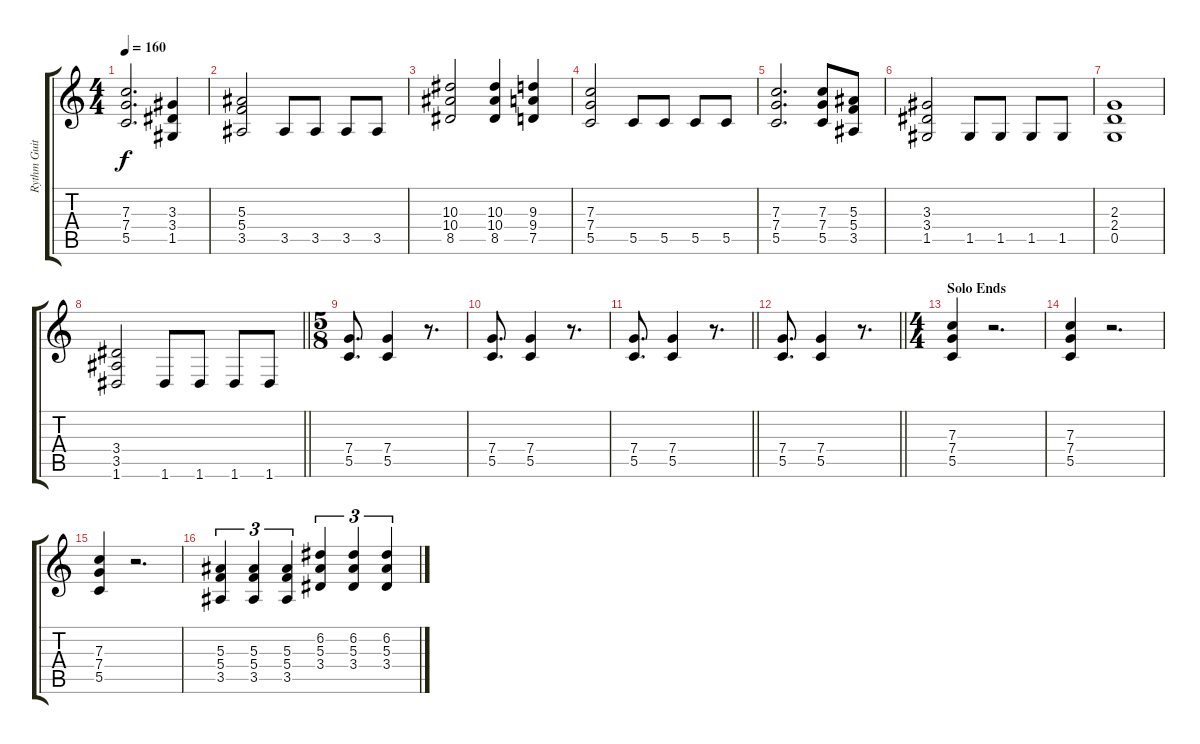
\track ("Rythm Guitar" "Rythm Guit") {instrument distortionguitar}
\staff {score tabs}
\tuning (D4 A3 F3 C3 G2 D2) {hide}
\ts (4 4)
\tempo 160
\clef g2
\ks c
(7.3 7.4 5.5).2{d dy f} (3.3 3.4 1.5).4 |
(5.3 5.4 3.5).2 3.5.8 3.5.8 3.5.8 3.5.8 |
(10.3 10.4 8.5).2 (10.3 10.4 8.5).4 (9.3 9.4 7.5).4 |
(7.3 7.4 5.5).2 5.5.8 5.5.8 5.5.8 5.5.8 |
(7.3 7.4 5.5).2{d} (7.3 7.4 5.5).8 (5.3 5.4 3.5).8 |
(3.3 3.4 1.5).2 1.5.8 1.5.8 1.5.8 1.5.8 |
(2.3 2.4 0.5).1 |
\barLineRight lightlight
(3.4 3.5 1.6).2 1.6.8 1.6.8 1.6.8 1.6.8 |
\ts (5 8)
(7.4 5.5).8{d} (7.4 5.5).4 r.8{d} |
(7.4 5.5).8{d} (7.4 5.5).4 r.8{d} |
\barLineRight lightlight
(7.4 5.5).8{d} (7.4 5.5).4 r.8{d} |
\barLineRight lightlight
(7.4 5.5).8{d} (7.4 5.5).4 r.8{d} |
\ts (4 4)
\section ("" "Solo Ends")
(7.3 7.4 5.5).4 r.2{d} |
(7.3 7.4 5.5).4 r.2{d} |
(7.3 7.4 5.5).4 r.2{d} |
(5.3 5.4 3.5).4{tu (3 2)} (5.3 5.4 3.5).4{tu (3 2)} (5.3 5.4 3.5).4{tu (3 2)} (6.2 5.3 3.4).4{tu (3 2)} (6.2 5.3 3.4).4{tu (3 2)} (6.2 5.3 3.4).4{tu (3 2)}
